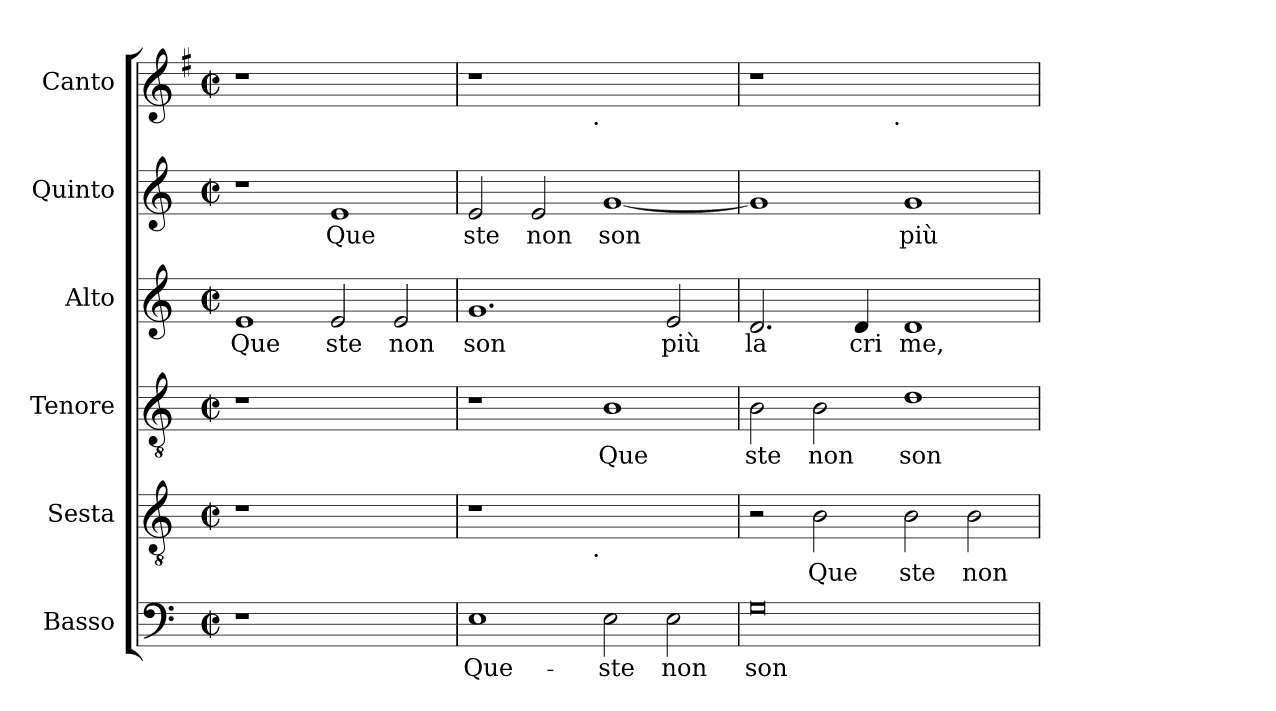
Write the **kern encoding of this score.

**kern	**text	**kern	**text	**kern	**text	**kern	**text	**kern	**text	**kern
*part6	*part6	*part5	*part5	*part4	*part4	*part3	*part3	*part2	*part2	*part1
*staff6	*staff6	*staff5	*staff5	*staff4	*staff4	*staff3	*staff3	*staff2	*staff2	*staff1
*I"Basso	*	*I"Sesta	*	*I"Tenore	*	*I"Alto	*	*I"Quinto	*	*I"Canto
!!LO:PB:g=z
*stria5	*	*stria5	*	*stria5	*	*stria5	*	*stria5	*	*stria5
*clefF4	*	*clefGv2	*	*clefGv2	*	*clefG2	*	*clefG2	*	*clefG2
*	*	*	*	*	*	*	*	*	*	*ITrd-3c-5
*k[]	*	*k[]	*	*k[]	*	*k[]	*	*k[]	*	*k[]
*C:	*	*C:	*	*C:	*	*C:	*	*C:	*	*C:
*M2/2	*	*M2/2	*	*M2/2	*	*M2/2	*	*M2/2	*	*M2/2
*met(c|)	*	*met(c|)	*	*met(c|)	*	*met(c|)	*	*met(c|)	*	*met(c|)
=1	=1	=1	=1	=1	=1	=1	=1	=1	=1	=1
!	!	!	!	!	!	!	!LO:LY:b:cj	!	!	!
1r	.	1r	.	1r	.	1e	Que	1r	.	1r
!	!	!	!	!	!	!	!LO:LY:b:cj	!	!LO:LY:b:cj	!
1ryy	.	1ryy	.	1ryy	.	2e/	ste	1e	Que	1ryy
!	!	!	!	!	!	!	!LO:LY:b:cj	!	!	!
.	.	.	.	.	.	2e/	non	.	.	.
=2	=2	=2	=2	=2	=2	=2	=2	=2	=2	=2
!	!LO:LY:b:cj	!	!	!	!	!	!LO:LY:b:cj	!	!LO:LY:b:cj	!
*	*	*^	*	*	*	*	*	*	*	*^
1E	Que-	1r	2ryy	.	1r	.	1.g	son	2e/	ste	1r	2ryy
!	!	!	!	!	!	!	!	!	!	!LO:LY:b:cj	!	!
.	.	.	4...ryy	.	.	.	.	.	2e/	non	.	4...ryy
!	!	!	!	!	!	!	!	!	!	!	!	!LO:TX:b:t=.
!	!	!	!LO:TX:b:t=.	!	!	!	!	!	!	!	!	!
.	.	.	1ryy	.	.	.	.	.	.	.	.	1ryy
!	!LO:LY:b:cj	!	!	!	!	!LO:LY:b:cj	!	!	!	!LO:LY:b:cj	!	!
2E\	-ste	1ryy	.	.	1B	Que	.	.	[<1g	son	1ryy	.
!	!LO:LY:b:cj	!	!	!	!	!	!	!LO:LY:b:cj	!	!	!	!
2E\	non	.	.	.	.	.	2e/	più	.	.	.	.
.	.	.	32ryy	.	.	.	.	.	.	.	.	32ryy
=3	=3	=3	=3	=3	=3	=3	=3	=3	=3	=3	=3	=3
!	!LO:LY:b:cj	!	!	!	!	!LO:LY:b:cj	!	!LO:LY:b:cj	!	!LO:LY:b:cj	!	!
*	*	*v	*v	*	*	*	*	*	*	*	*	*
0G	son	2r	.	2B\	ste	2.d/	la	1g]	.	1r	2ryy
!	!	!	!LO:LY:b:cj	!	!LO:LY:b:cj	!	!	!	!	!	!
.	.	2B\	Que	2B\	non	.	.	.	.	.	4...ryy
!	!	!	!	!	!	!	!LO:LY:b:cj	!	!	!	!
.	.	.	.	.	.	4d/	cri	.	.	.	.
!	!	!	!	!	!	!	!	!	!	!	!LO:TX:b:t=.
.	.	.	.	.	.	.	.	.	.	.	1ryy
!	!	!	!LO:LY:b:cj	!	!LO:LY:b:cj	!	!LO:LY:b:cj	!	!LO:LY:b:cj	!	!
.	.	2B\	ste	1d	son	1d	me,	1g	più	1ryy	.
!	!	!	!LO:LY:b:cj	!	!	!	!	!	!	!	!
.	.	2B\	non	.	.	.	.	.	.	.	.
.	.	.	.	.	.	.	.	.	.	.	32ryy
*	*	*	*	*	*	*	*	*	*	*v	*v
=	=	=	=	=	=	=	=	=	=	=
*-	*-	*-	*-	*-	*-	*-	*-	*-	*-	*-
